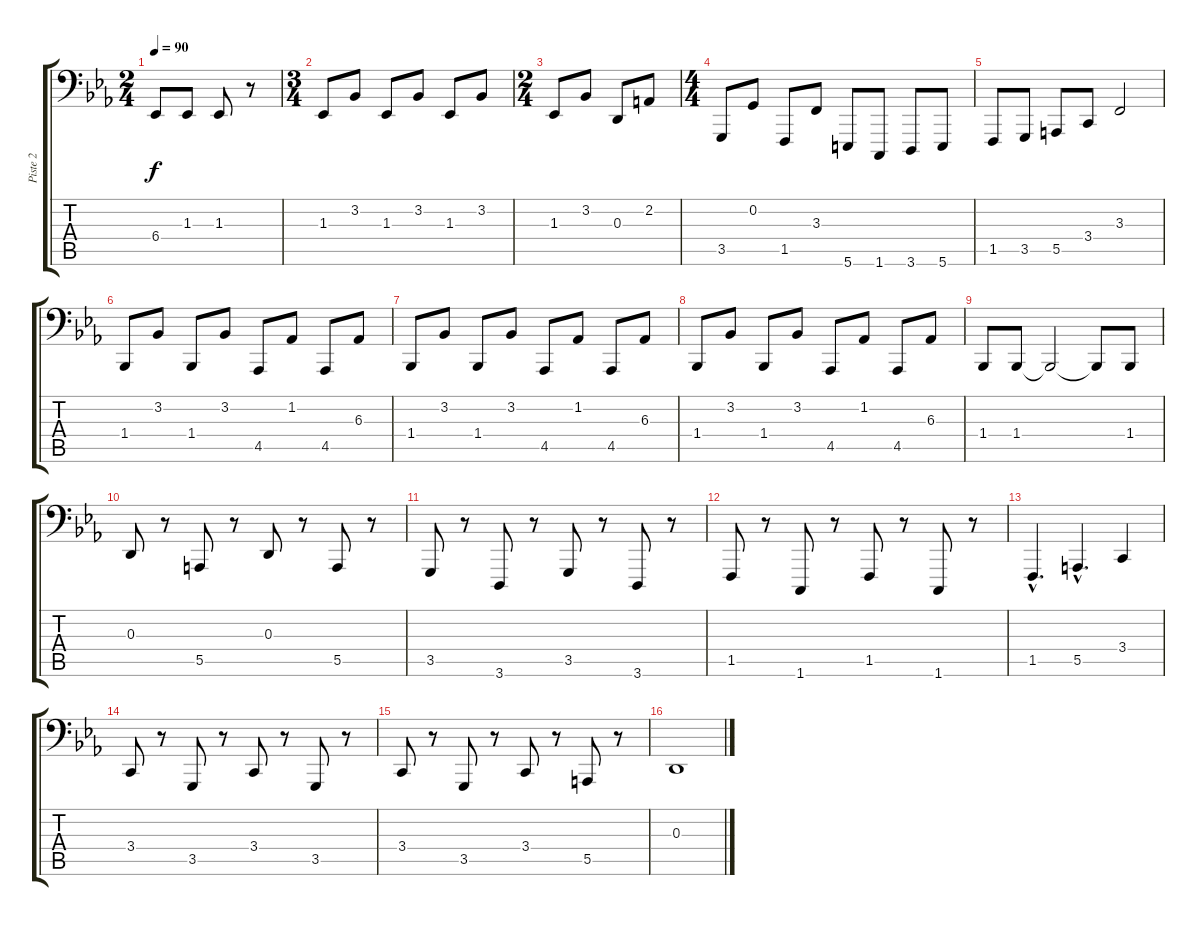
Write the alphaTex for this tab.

\track ("Piste 2" "Piste 2") {instrument acousticgrandpiano}
\staff {score tabs}
\tuning (C3 G2 D2 A1 E1 B0) {hide}
\ts (2 4)
\tempo 90
\clef f4
\ks eb
6.4.8{dy f} 1.3.8 1.3.8 r.8 |
\ts (3 4)
1.3.8 3.2.8 1.3.8 3.2.8 1.3.8 3.2.8 |
\ts (2 4)
1.3.8 3.2.8 0.3.8 2.2.8 |
\ts (4 4)
3.5.8 0.2.8 1.5.8 3.3.8 5.6.8 1.6.8 3.6.8 5.6.8 |
1.5.8 3.5.8 5.5.8 3.4.8 3.3.2 |
1.4.8 3.2.8 1.4.8 3.2.8 4.5.8 1.2.8 4.5.8 6.3.8 |
1.4.8 3.2.8 1.4.8 3.2.8 4.5.8 1.2.8 4.5.8 6.3.8 |
1.4.8 3.2.8 1.4.8 3.2.8 4.5.8 1.2.8 4.5.8 6.3.8 |
1.4.8 1.4.8 1.4{t}.2 1.4{t}.8 1.4.8 |
0.3.8 r.8 5.5.8 r.8 0.3.8 r.8 5.5.8 r.8 |
3.5.8 r.8 3.6.8 r.8 3.5.8 r.8 3.6.8 r.8 |
1.5.8 r.8 1.6.8 r.8 1.5.8 r.8 1.6.8 r.8 |
1.5{hac}.4{d} 5.5{hac}.4{d} 3.4.4 |
3.4.8 r.8 3.5.8 r.8 3.4.8 r.8 3.5.8 r.8 |
3.4.8 r.8 3.5.8 r.8 3.4.8 r.8 5.5.8 r.8 |
0.3.1
